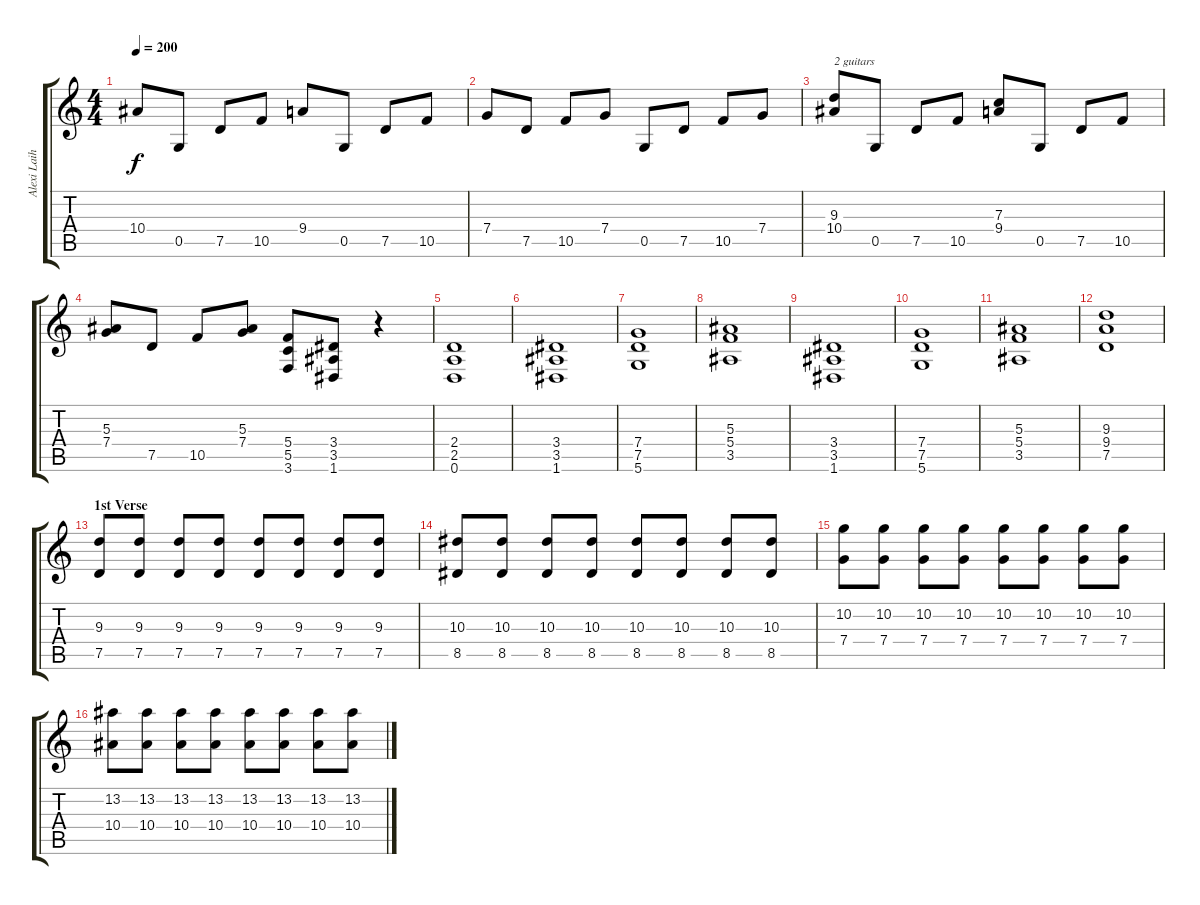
\track ("Alexi Laiho" "Alexi Laih") {instrument distortionguitar}
\staff {score tabs}
\tuning (D4 A3 F3 C3 G2 D2) {hide}
\ts (4 4)
\tempo 200
\clef g2
\ks c
10.4.8{dy f} 0.5.8 7.5.8 10.5.8 9.4.8 0.5.8 7.5.8 10.5.8 |
7.4.8 7.5.8 10.5.8 7.4.8 0.5.8 7.5.8 10.5.8 7.4.8 |
(9.3 10.4).8{txt "2 guitars"} 0.5.8 7.5.8 10.5.8 (7.3 9.4).8 0.5.8 7.5.8 10.5.8 |
(5.3 7.4).8 7.5.8 10.5.8 (5.3 7.4).8 (5.4 5.5 3.6).8 (3.4 3.5 1.6).8 r.4 |
(2.4 2.5 0.6).1 |
(3.4 3.5 1.6).1 |
(7.4 7.5 5.6).1 |
(5.3 5.4 3.5).1 |
(3.4 3.5 1.6).1 |
(7.4 7.5 5.6).1 |
(5.3 5.4 3.5).1 |
(9.3 9.4 7.5).1 |
\section ("" "1st Verse")
(9.3 7.5).8 (9.3 7.5).8 (9.3 7.5).8 (9.3 7.5).8 (9.3 7.5).8 (9.3 7.5).8 (9.3 7.5).8 (9.3 7.5).8 |
(10.3 8.5).8 (10.3 8.5).8 (10.3 8.5).8 (10.3 8.5).8 (10.3 8.5).8 (10.3 8.5).8 (10.3 8.5).8 (10.3 8.5).8 |
(10.2 7.4).8 (10.2 7.4).8 (10.2 7.4).8 (10.2 7.4).8 (10.2 7.4).8 (10.2 7.4).8 (10.2 7.4).8 (10.2 7.4).8 |
(13.2 10.4).8 (13.2 10.4).8 (13.2 10.4).8 (13.2 10.4).8 (13.2 10.4).8 (13.2 10.4).8 (13.2 10.4).8 (13.2 10.4).8
